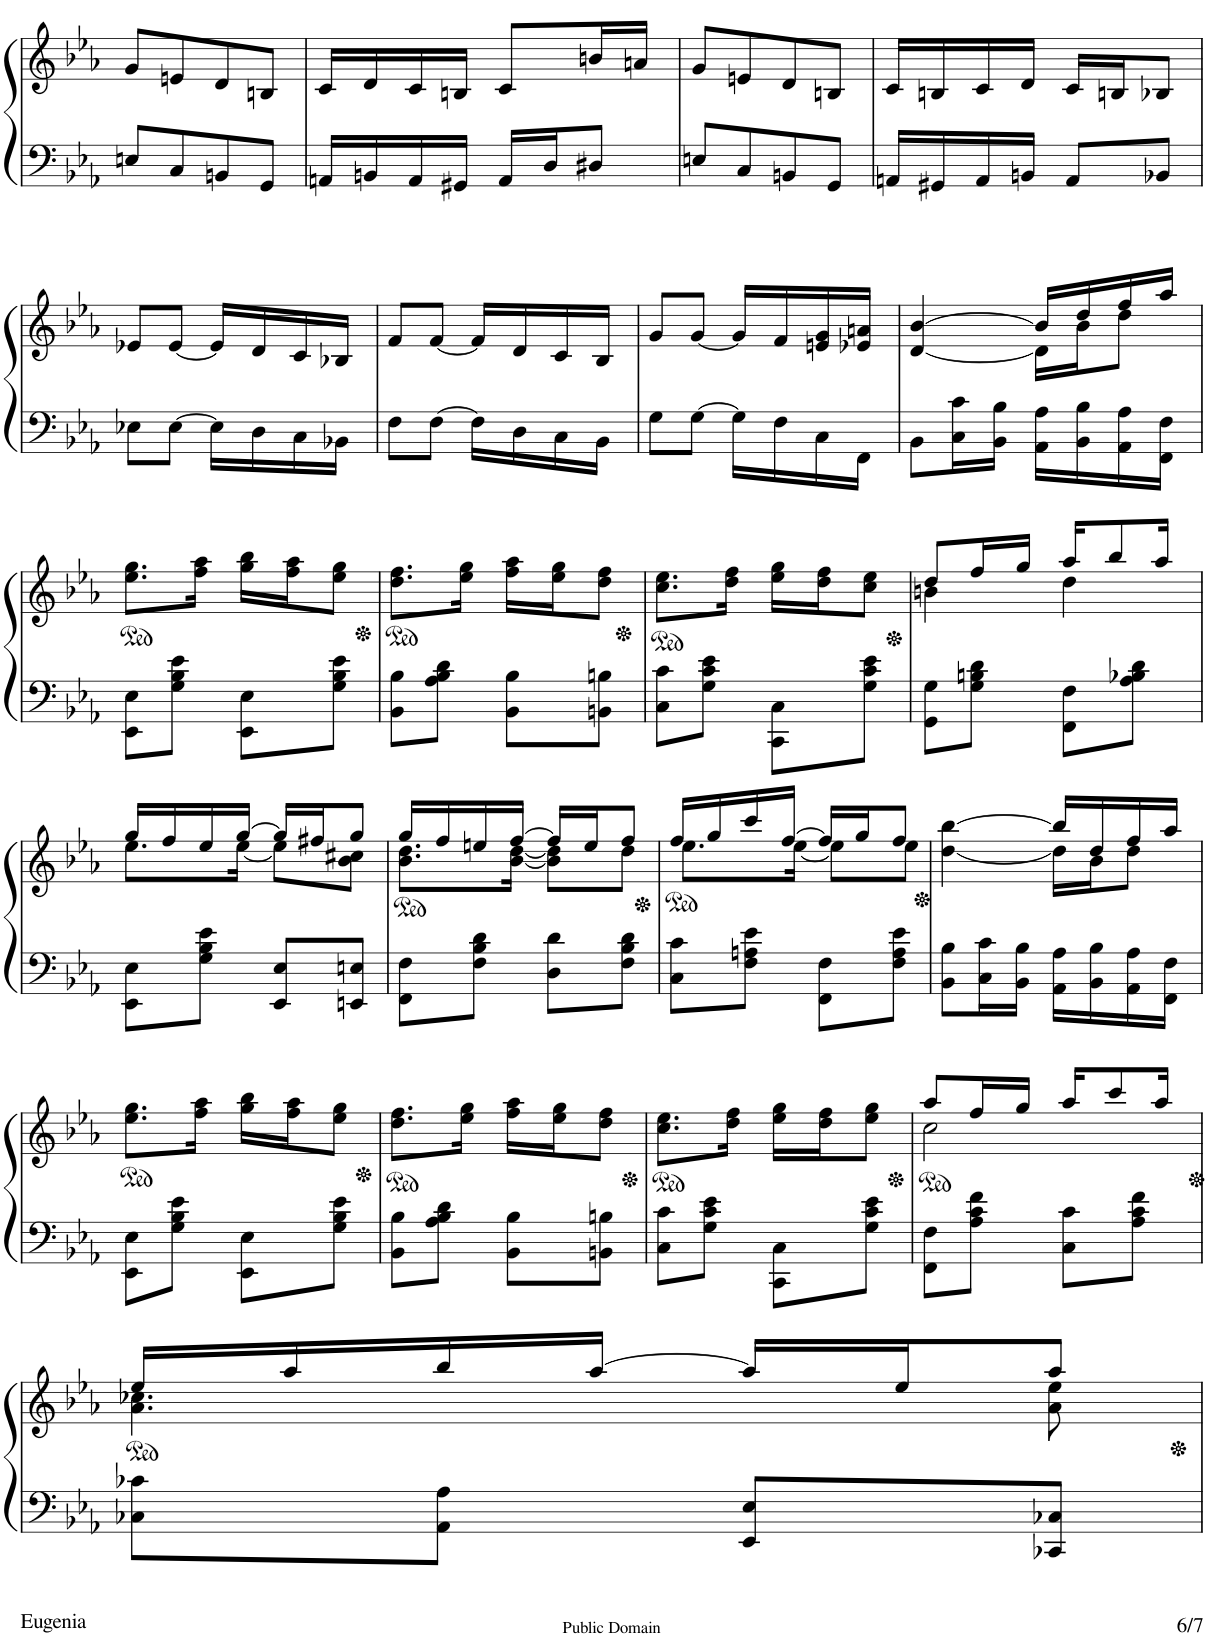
**kern	**kern
*part1	*part1
*staff2	*staff1
*I"Piano	*
*I'Pno	*
!!LO:PB:g=z
*clefF4	*clefG2
*k[b-e-a-]	*k[b-e-a-]
*E-:	*E-:
*M2/4	*M2/4
=79	=79
8En/L	8g/L
8C/	8en/
8BBn/	8d/
8GG/J	8Bn/J
=80	=80
16AAn/LL	16c/LL
16BBn/	16d/
16AA/	16c/
16GG#X/JJ	16Bn/JJ
16AA/LL	8c/L
16D/J	.
8D#X/J	16bn/L
.	16an/JJ
=81	=81
8En/L	8g/L
8C/	8en/
8BBn/	8d/
8GG/J	8Bn/J
=82	=82
16AAn/LL	16c/LL
16GG#X/	16Bn/
16AA/	16c/
16BBn/JJ	16d/JJ
8AA/L	16c/LL
.	16Bn/J
8BB-X/J	8B-X/J
!!LO:LB:g=z
=83	=83
8E-X\L	8e-X/L
[8E-\J	[8e-/J
16E-\LL]	16e-/LL]
16D\	16d/
16C\	16c/
16BB-X\JJ	16B-X/JJ
=84	=84
8F\L	8f/L
[8F\J	[8f/J
16F\LL]	16f/LL]
16D\	16d/
16C\	16c/
16BB-\JJ	16B-/JJ
=85	=85
8G\L	8g/L
[8G\J	[8g/J
16G\LL]	16g/LL]
16F\	16f/
16C\	16en/ 16g/
16FF\JJ	16e-X/ 16an/JJ
=86	=86
*	*^
8BB-\L	[4d/ [4b-/	4ryy
16C\ 16c\L	.	.
16BB-\ 16B-\JJ	.	.
16AA-\ 16A-\LL	16b-/LL]	16d\LL]
16BB-\ 16B-\	16dd/	16b-\J
16AA-\ 16A-\	16ff/	8dd\J
16FF\ 16F\JJ	16aa-/JJ	.
*	*v	*v
!!LO:LB:g=z
=87	=87
8EE-\ 8E-\L	8.ee-\ 8.gg\L
8G\ 8B-\ 8e-\J	.
.	16ff\ 16aa-\Jk
8EE-\ 8E-\L	16gg\ 16bb-\LL
.	16ff\ 16aa-\J
8G\ 8B-\ 8e-\J	8ee-\ 8gg\J
=88	=88
8BB-\ 8B-\L	8.dd\ 8.ff\L
8A-\ 8B-\ 8d\J	.
.	16ee-\ 16gg\Jk
8BB-\ 8B-\L	16ff\ 16aa-\LL
.	16ee-\ 16gg\J
8BBn\ 8Bn\J	8dd\ 8ff\J
=89	=89
8C\ 8c\L	8.cc\ 8.ee-\L
8G\ 8c\ 8e-\J	.
.	16dd\ 16ff\Jk
8CC\ 8C\L	16ee-\ 16gg\LL
.	16dd\ 16ff\J
8G\ 8c\ 8e-\J	8cc\ 8ee-\J
=90	=90
*	*^
8GG\ 8G\L	8dd/L	4bn\
8G\ 8Bn\ 8d\J	16ff/L	.
.	16gg/JJ	.
8FF\ 8F\L	16aa-/KL	4dd\
.	8bb-/	.
8A-\ 8B-X\ 8d\J	.	.
.	16aa-/Jk	.
!!LO:LB:g=z	!!
=91	=91	=91
8EE-\ 8E-\L	16gg/LL	8.ee-\L
.	16ff/	.
8G\ 8B-\ 8e-\J	16ee-/	.
.	[16gg/JJ	[16ee-\Jk
8EE-/ 8E-/L	16gg/LL]	8ee-\L]
.	16ff#X/J	.
8EEn/ 8En/J	8gg/J	8b-\ 8cc#X\J
=92	=92	=92
8FF\ 8F\L	16gg/LL	8.b-\ 8.dd\L
.	16ff/	.
8F\ 8B-\ 8d\J	16een/	.
.	[16ff/JJ	[16b-\ [16dd\Jk
8D\ 8d\L	16ff/LL]	8b-\] 8dd\]L
.	16ee/J	.
8F\ 8B-\ 8d\J	8ff/J	8dd\J
=93	=93	=93
8C\ 8c\L	16ff/LL	8.ee-\L
.	16gg/	.
8F\ 8An\ 8e-\J	16ccc/	.
.	[16ff/JJ	[16ee-\Jk
8FF\ 8F\L	16ff/LL]	8ee-\L]
.	16gg/J	.
8F\ 8A\ 8e-\J	8ff/J	8ee-\J
=94	=94	=94
8BB-\ 8B-\L	[4dd\ [4bb-\	4ryy
16C\ 16c\L	.	.
16BB-\ 16B-\JJ	.	.
16AA-\ 16A-\LL	16bb-/LL]	16dd\LL]
16BB-\ 16B-\	16dd/	16b-\J
16AA-\ 16A-\	16ff/	8dd\J
16FF\ 16F\JJ	16aa-/JJ	.
*	*v	*v
!!LO:LB:g=z
=95	=95
8EE-\ 8E-\L	8.ee-\ 8.gg\L
8G\ 8B-\ 8e-\J	.
.	16ff\ 16aa-\Jk
8EE-\ 8E-\L	16gg\ 16bb-\LL
.	16ff\ 16aa-\J
8G\ 8B-\ 8e-\J	8ee-\ 8gg\J
=96	=96
8BB-\ 8B-\L	8.dd\ 8.ff\L
8A-\ 8B-\ 8d\J	.
.	16ee-\ 16gg\Jk
8BB-\ 8B-\L	16ff\ 16aa-\LL
.	16ee-\ 16gg\J
8BBn\ 8Bn\J	8dd\ 8ff\J
=97	=97
8C\ 8c\L	8.cc\ 8.ee-\L
8G\ 8c\ 8e-\J	.
.	16dd\ 16ff\Jk
8CC\ 8C\L	16ee-\ 16gg\LL
.	16dd\ 16ff\J
8G\ 8c\ 8e-\J	8ee-\ 8gg\J
=98	=98
*	*^
8FF\ 8F\L	8aa-/L	2cc\
8A-\ 8c\ 8f\J	16ff/L	.
.	16gg/JJ	.
8C\ 8c\L	16aa-/KL	.
.	8ccc/	.
8A-\ 8c\ 8f\J	.	.
.	16aa-/Jk	.
!!LO:LB:g=z	!!
=99	=99	=99
8C-X\ 8c-X\L	16ee-/LL	4.a-\ 4.cc-X\
.	16aa-/	.
8AA-\ 8A-\J	16bb-/	.
.	[16aa-/JJ	.
8EE-/ 8E-/L	16aa-/LL]	.
.	16ee-/J	.
8CC-X/ 8C-X/J	8aa-/J	8a-\ 8ee-\
*	*v	*v
=	=
*-	*-
